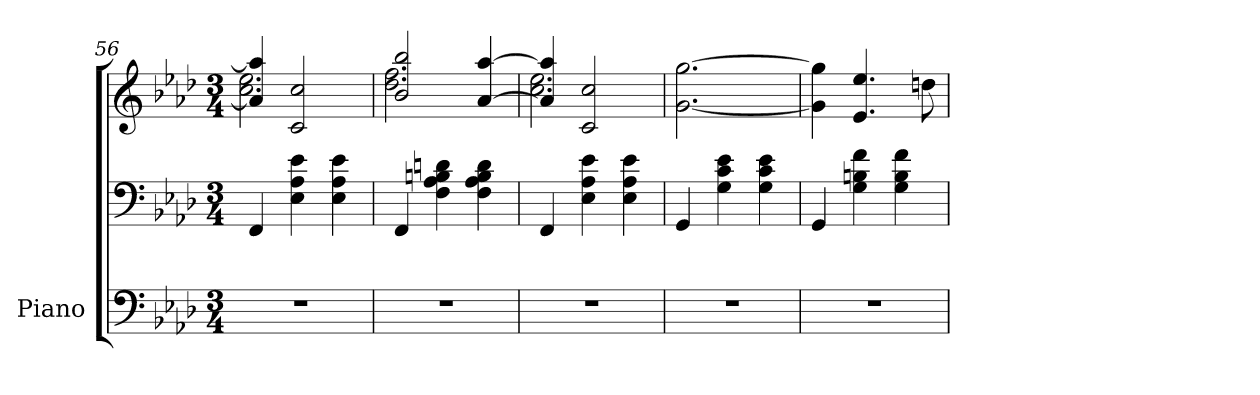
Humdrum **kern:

**kern	**kern	**kern
*part1	*part1	*part1
*staff3	*staff2	*staff1
*I"Piano	*	*
*I'Pno.	*	*
*clefF4	*clefF4	*clefG2
*k[b-e-a-d-]	*k[b-e-a-d-]	*k[b-e-a-d-]
*M3/4	*M3/4	*M3/4
=56	=56	=56
*	*	*^
2.r	4FF/	4a-/] 4aa-/]	2.cc\ 2.ee-\
.	4E-\ 4A-\ 4e-\	2c/ 2cc/	.
.	4E-\ 4A-\ 4e-\	.	.
=57	=57	=57	=57
2.r	4FF/	2b-/ 2bb-/	2.dd-\ 2.ff\
.	4F\ 4A-\ 4Bn\ 4dn\	.	.
.	4F\ 4A-\ 4B\ 4d\	[4a-/ [4aa-/	.
=58	=58	=58	=58
2.r	4FF/	4a-/] 4aa-/]	2.cc\ 2.ee-\
.	4E-\ 4A-\ 4e-\	2c/ 2cc/	.
.	4E-\ 4A-\ 4e-\	.	.
*	*	*v	*v
=59	=59	=59
2.r	4GG/	[2.g\ [2.gg\
.	4G\ 4c\ 4e-\	.
.	4G\ 4c\ 4e-\	.
=60	=60	=60
2.r	4GG/	4g\] 4gg\]
.	4G\ 4Bn\ 4f\	4.e-/ 4.ee-/
.	4G\ 4B\ 4f\	.
.	.	8ddn\
=	=	=
*-	*-	*-
